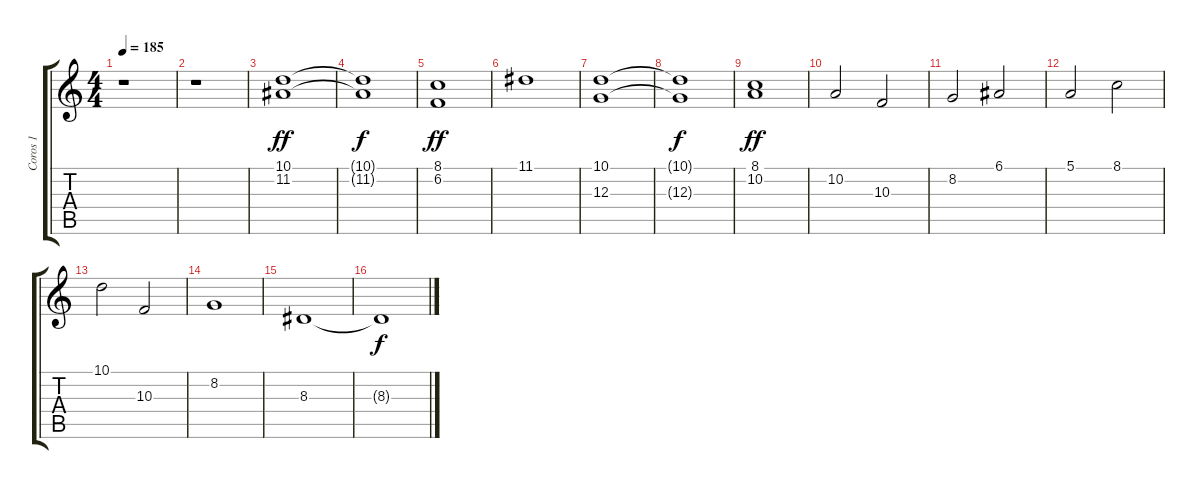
\track ("Coros 1" "Coros 1") {instrument synthvoice}
\staff {score tabs}
\tuning (E4 B3 G3 D3 A2 E2) {hide}
\ts (4 4)
\tempo 185
\clef g2
\ks c
r.1{dy ff} |
r.1 |
(10.1 11.2).1 |
(10.1{t} 11.2{t}).1{dy f} |
(8.1 6.2).1{dy ff} |
11.1.1 |
(10.1 12.3).1 |
(10.1{t} 12.3{t}).1{dy f} |
(8.1 10.2).1{dy ff} |
10.2.2 10.3.2 |
8.2.2 6.1.2 |
5.1.2 8.1.2 |
10.1.2 10.3.2 |
8.2.1 |
8.3.1 |
8.3{t}.1{dy f}
